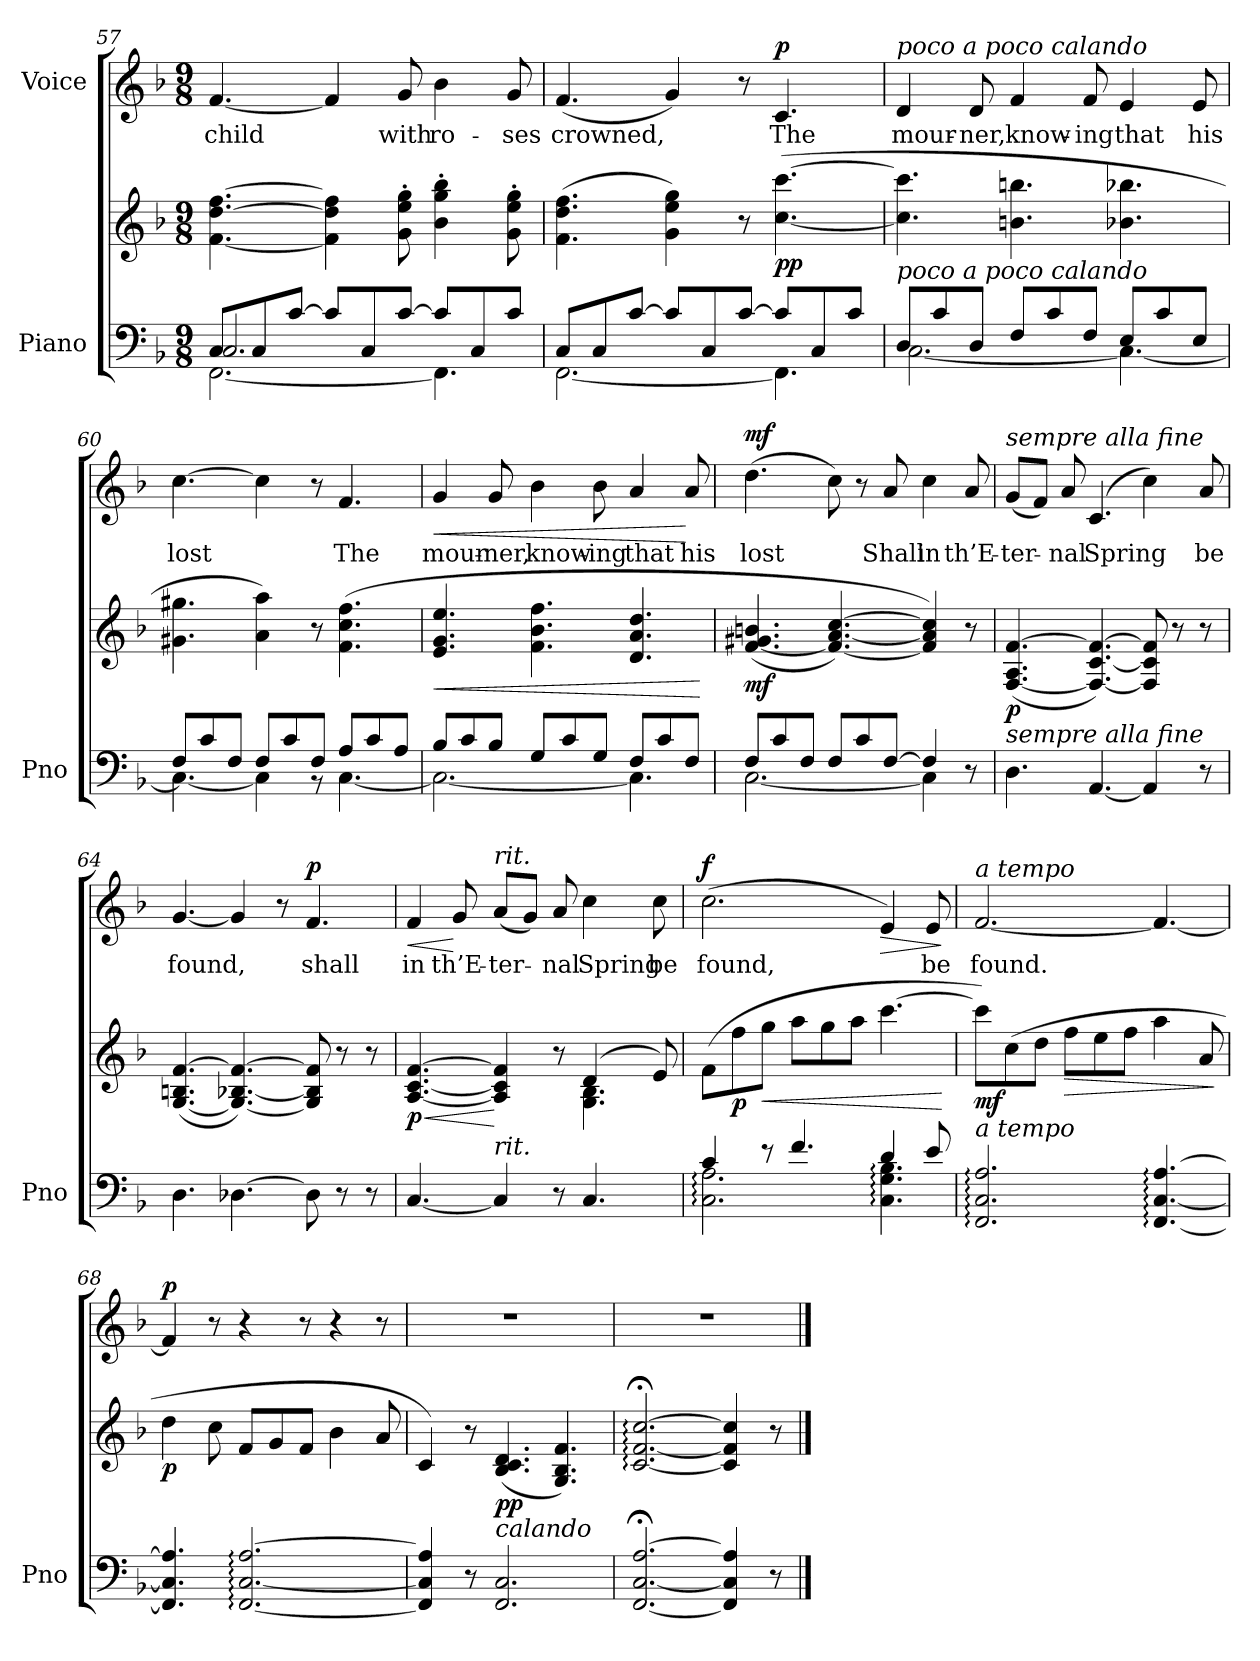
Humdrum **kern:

**kern	**kern	**dynam	**kern	**text	**dynam
*part2	*part2	*part2	*part1	*part1	*part1
*staff3	*staff2	*staff2/3	*staff1	*staff1	*staff1
*I"Piano	*	*	*I"Voice	*	*
*I'Pno	*	*	*	*	*
*clefF4	*clefG2	*	*clefG2	*	*
*k[b-]	*k[b-]	*	*k[b-]	*	*
*M9/8	*M9/8	*	*M9/8	*	*
=57	=57	=57	=57	=57	=57
!LO:N:head=open	!	!	!	!LO:LY:b	!
*^	*	*	*	*	*
*	*^	*	*	*	*	*
8C/L	[2.FF\	2.C/	[4.f\ [4.dd\ [4.ff\	.	[4.f/	child	.
8C/	.	.	.	.	.	.	.
[8c/J	.	.	.	.	.	.	.
8c/L]	.	.	4f\] 4dd\] 4ff\]	.	4f/]	.	.
8C/	.	.	.	.	.	.	.
!	!	!	!	!	!	!LO:LY:b	!
[8c/J	.	.	8g\' 8ee\' 8gg\'	.	8g/	with	.
!	!	!	!	!	!	!LO:LY:b	!
8c/L]	4.FF\]	4.ryy	4b-\' 4gg\' 4bb-\'	.	4b-\	ro-	.
8C/	.	.	.	.	.	.	.
!	!	!	!	!	!	!LO:LY:b	!
8c/J	.	.	8g\' 8ee\' 8gg\'	.	8g/	-ses	.
*	*v	*v	*	*	*	*	*
!!LO:LB:g=z
=58	=58	=58	=58	=58	=58	=58
!	!	!	!	!	!LO:LY:b	!
8C/L	[2.FF\	(>4.f\ 4.dd\ 4.ff\	.	(<4.f/	crowned,	.
8C/	.	.	.	.	.	.
[8c/J	.	.	.	.	.	.
8c/L]	.	4g\ 4ee\ 4gg\)	.	4g/)	.	.
8C/	.	.	.	.	.	.
[8c/J	.	8r	.	8r	.	.
!	!	!	!LO:DY:b	!	!LO:LY:b	!LO:DY:a
8c/L]	4.FF\]	(>[4.cc\ [4.ccc\	pp	4.c/	The	p
8C/	.	.	.	.	.	.
8c/J	.	.	.	.	.	.
=59	=59	=59	=59	=59	=59	=59
!	!	!	!	!LO:TX:a:i:t=poco a poco calando	!	!
!LO:TX:a:i:t=poco a poco calando	!	!	!	!	!	!
!	!	!	!	!	!LO:LY:b	!
8D/L	[2.C\	4.cc\] 4.ccc\]	.	4d/	mour-	.
8c/	.	.	.	.	.	.
!	!	!	!	!	!LO:LY:b	!
8D/J	.	.	.	8d/	-ner,	.
!	!	!	!	!	!LO:LY:b	!
8F/L	.	4.bn\ 4.bbn\	.	4f/	know-	.
8c/	.	.	.	.	.	.
!	!	!	!	!	!LO:LY:b	!
8F/J	.	.	.	8f/	-ing	.
!	!	!	!	!	!LO:LY:b	!
8E/L	4.C\_	4.b-X\ 4.bb-X\	.	4e/	that	.
8c/	.	.	.	.	.	.
!	!	!	!	!	!LO:LY:b	!
8E/J	.	.	.	8e/	his	.
=60	=60	=60	=60	=60	=60	=60
!	!	!	!	!	!LO:LY:b	!
8F/L	4.C\_	4.g#X\ 4.gg#X\	.	[4.cc\	lost	.
8c/	.	.	.	.	.	.
8F/J	.	.	.	.	.	.
8F/L	4C\]	4a\ 4aa\)	.	4cc\]	.	.
8c/	.	.	.	.	.	.
8F/J	8r	8r	.	8r	.	.
!	!	!	!	!	!LO:LY:b	!
8A/L	[4.C\	(>4.f\ 4.cc\ 4.ff\	.	4.f/	The	.
8c/	.	.	.	.	.	.
8A/J	.	.	.	.	.	.
!!LO:PB:g=z
=61	=61	=61	=61	=61	=61	=61
!	!	!	!LO:HP:b	!	!LO:LY:b	!LO:HP:b
8B-/L	2.C\_	4.e/ 4.g/ 4.ee/	<	4g/	mour-	<
8c/	.	.	.	.	.	.
!	!	!	!	!	!LO:LY:b	!
8B-/J	.	.	.	8g/	-ner,	.
!	!	!	!	!	!LO:LY:b	!
8G/L	.	4.f\ 4.b-\ 4.ff\	.	4b-\	know-	.
8c/	.	.	.	.	.	.
!	!	!	!	!	!LO:LY:b	!
8G/J	.	.	.	8b-\	-ing	.
!	!	!	!	!	!LO:LY:b	!
8F/L	4.C\]	4.d/ 4.a/ 4.dd/	.	4a/	that	.
8c/	.	.	.	.	.	.
!	!	!	!	!	!LO:LY:b	!
8F/J	.	.	.	8a/	his	[
*v	*v	*	*	*	*	*
.	.	[	.	.	.
=62	=62	=62	=62	=62	=62
*^	*	*	*	*	*
!	!	!	!LO:DY:b	!	!LO:LY:b	!LO:DY:a
8F/L	[2.C\	(>[4.f/ 4.g#X/ 4.bn/	mf	(>4.dd\	lost	mf
8c/	.	.	.	.	.	.
8F/J	.	.	.	.	.	.
8F/L	.	4.f/_ [4.a/ [4.cc/)	.	8cc\)	.	.
8c/	.	.	.	8r	.	.
!	!	!	!	!	!LO:LY:b	!
[8F/J	.	.	.	8a/	Shall	.
!	!	!	!	!	!LO:LY:b	!
4F/]	4C\]	4f/] 4a/] 4cc/])	.	4cc\	in	.
!	!	!	!	!	!LO:LY:b	!
8r	8ryy	8r	.	8a/	th’E-	.
=63	=63	=63	=63	=63	=63	=63
!	!	!	!	!LO:TX:a:i:t=sempre alla fine	!	!
!	!	!LO:TX:b:i:t=sempre alla fine	!	!	!	!
!	!	!	!LO:DY:b	!	!LO:LY:b	!
*v	*v	*	*	*	*	*
4.D\	(>[4.F/ 4.A/ [4.f/	p	(<8g/L	-ter-	.
.	.	.	8f/J)	.	.
!	!	!	!	!LO:LY:b	!
.	.	.	8a/	-nal	.
!	!	!	!	!LO:LY:b	!
[4.AA/	4.F/_ [4.c/ 4.f/_)	.	(>4.c/	Spring	.
4AA/]	8F/] 8c/] 8f/]	.	4cc\)	.	.
.	8r	.	.	.	.
!	!	!	!	!LO:LY:b	!
8r	8r	.	8a/	be	.
!!LO:LB:g=z
=64	=64	=64	=64	=64	=64
!	!	!	!	!LO:LY:b	!
4.D\	(>[4.G/ 4.Bn/ [4.f/	.	[4.g/	found,	.
[4.D-X\	4.G/_ [4.B-X/ 4.f/_)	.	4g/]	.	.
.	.	.	8r	.	.
!	!	!	!	!LO:LY:b	!LO:DY:a
8D-\]	8G/] 8B-/] 8f/]	.	4.f/	shall	p
8r	8r	.	.	.	.
8r	8r	.	.	.	.
=65	=65	=65	=65	=65	=65
!	!	!LO:HP:b	!	!LO:LY:b	!LO:HP:b
*	*^	*	*	*	*
!	!	!	!LO:DY:n=1:b	!	!	!
[4.C/	[4.A/ [4.c/ [4.f/	2.ryy	< p	4f/	in	<
!	!	!	!	!	!LO:LY:b	!
.	.	.	.	8g/	th’E-	[
*	*	*	*	*MM105	*	*
!	!	!	!	!LO:TX:a:i:t=rit.	!	!
!LO:TX:a:i:t=rit.	!	!	!	!	!	!
!	!	!	!	!	!LO:LY:b	!
4C/]	4A/] 4c/] 4f/]	.	[	(<8a/L	-ter-	.
.	.	.	.	8g/J)	.	.
!	!	!	!	!	!LO:LY:b	!
8r	8r	.	.	8a/	-nal	.
!	!	!	!	!	!LO:LY:b	!
4.C/	(>4d/	4.G\ 4.B-\	.	4cc\	Spring	.
!	!	!	!	!	!LO:LY:b	!
.	8e/)	.	.	8cc\	be	.
*	*v	*v	*	*	*	*
=66	=66	=66	=66	=66	=66
*^	*	*	*	*	*
!	!	!	!	!	!LO:LY:b	!LO:DY:a
4c/	2.C\: 2.A\:	(>8f\L	.	(>2.cc\	found,	f
!	!	!	!LO:DY:b	!	!	!
.	.	8ff\	p	.	.	.
!	!	!	!LO:HP:b	!	!	!
8r	.	8gg\J	<	.	.	.
4.f/	.	8aa\L	.	.	.	.
.	.	8gg\	.	.	.	.
.	.	8aa\J	.	.	.	.
!	!	!	!	!	!	!LO:HP:b
4d/	4.C\: 4.G\: 4.B-\:	[4.ccc\	.	4e/)	.	>
!	!	!	!	!	!LO:LY:b	!
8e/	.	.	.	8e/	be	.
*v	*v	*	*	*	*	*
.	.	[	.	.	]
!!LO:LB:g=z
=67	=67	=67	=67	=67	=67
*	*	*	*MM120	*	*
!	!	!	!LO:TX:a:i:t=a tempo	!	!
!LO:TX:a:i:t=a tempo	!	!	!	!	!
!	!	!LO:DY:b	!	!LO:LY:b	!
2.FF/: 2.C/: 2.A/:	8ccc\L])	mf	[2.f/	found.	.
.	(>8cc\	.	.	.	.
.	8dd\J	.	.	.	.
!	!	!LO:HP:b	!	!	!
.	8ff\L	>	.	.	.
.	8ee\	.	.	.	.
.	8ff\J	.	.	.	.
[4.FF/: [4.C/: [4.A/:	4aa\	.	4.f/_	.	.
.	8a/	.	.	.	.
.	.	]	.	.	.
=68	=68	=68	=68	=68	=68
!	!	!LO:DY:b	!	!	!LO:DY:a
4.FF/] 4.C/] 4.A/]	4dd\	p	4f/]	.	p
.	8cc\	.	8r	.	.
[2.FF/: [2.C/: [2.A/:	8f/L	.	4r	.	.
.	8g/	.	.	.	.
.	8f/J	.	8r	.	.
.	4b-\	.	4r	.	.
.	8a/	.	8r	.	.
=69	=69	=69	=69	=69	=69
4FF/] 4C/] 4A/]	4c/)	.	8%9r	.	.
8r	8r	.	.	.	.
!	!LO:TX:b:i:t=calando	!	!	!	!
!	!	!LO:DY:b	!	!	!
2.FF/ 2.C/	(<4.B-/ 4.c/ 4.d/	pp	.	.	.
.	4.G/ 4.B-/ 4.f/)	.	.	.	.
=70	=70	=70	=70	=70	=70
[2.FF/; [2.C/; [2.A/;	[2.c/;<: [2.f/;<: [2.cc/;<:	.	8%9r	.	.
4FF/] 4C/] 4A/]	4c/] 4f/] 4cc/]	.	.	.	.
8r	8r	.	.	.	.
==	==	==	==	==	==
*-	*-	*-	*-	*-	*-
